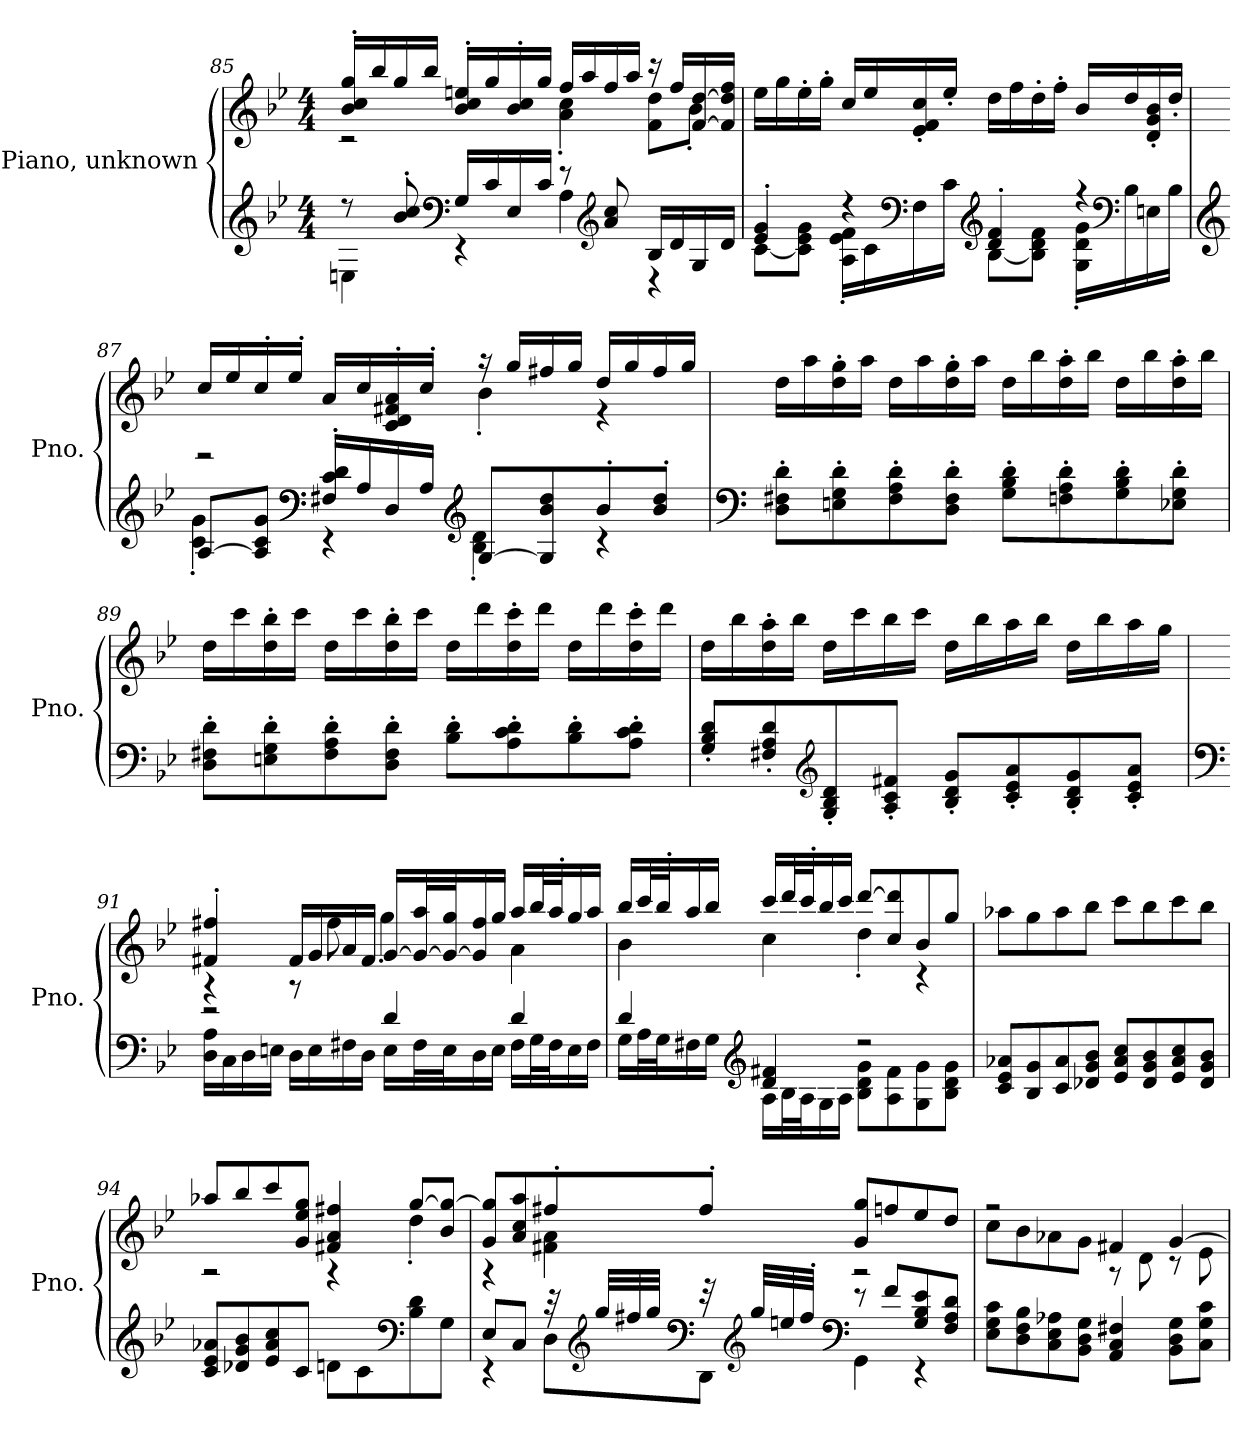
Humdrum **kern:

**kern	**kern
*part1	*part1
*staff2	*staff1
*I"Piano, unknown	*
*I'Pno.	*
!!LO:LB:g=z
*clefG2	*clefG2
*k[b-e-]	*k[b-e-]
*M4/4	*M4/4
=85	=85
*^	*^
8r	4En\	16b-/' 16cc/' 16gg/'LL	2r
.	.	16bb-/	.
8b-/' 8cc/'	.	16gg/	.
.	.	16bb-/JJ	.
*clefF4	*	*	*
16G/LL	4r	16b-/' 16cc/' 16een/'LL	.
16c/	.	16gg/	.
16E/	.	16b-/' 16cc/'	.
16c/JJ	.	16gg/JJ	.
8r	4A\	16ff/LL	4a\' 4cc\'
.	.	16aa/	.
*clefG2	*	*	*
8a/ 8cc/	.	16ff/	.
.	.	16aa/JJ	.
16B-/LL	4r	16r	8f\ 8dd\L
16d/	.	16ff/LL	.
16G/	.	[16f/ [16dd/	8b-'\J
16d/JJ	.	16f/] 16dd/] 16ff/JJ	.
*	*	*v	*v
=86	=86	=86
4e-/' 4g/'	[8c\L	16ee-\LL
.	.	16gg\
.	8c\] 8e-\ 8g\J	16ee-'\
.	.	16gg'\JJ
4r	16A\' 16e-\' 16f\'LL	16cc/LL
.	16c\	16ee-/
*clefF4	*	*
.	16F\	16e-/' 16f/' 16cc/'
.	16c\JJ	16ee-'/JJ
*clefG2	*	*
4d/' 4f/'	[8B-\L	16dd\LL
.	.	16ff\
.	8B-\] 8d\ 8f\J	16dd'\
.	.	16ff'\JJ
4r	16G\' 16d\' 16g\'LL	16b-/LL
*clefF4	*	*
.	16B-\	16dd/
.	16En\	16d/' 16g/' 16b-/'
.	16B-\JJ	16dd'/JJ
!!LO:LB:g=z
=87	=87	=87
*clefG2	*	*
*	*	*^
[8A/L	4c\' 4g\'	16cc/LL	2r
.	.	16ee-/	.
8A/] 8c/ 8g/J	.	16cc'/	.
.	.	16ee-'/JJ	.
*clefF4	*	*	*
16F#X/' 16c/' 16d/'LL	4r	16a/LL	.
16A/	.	16cc/	.
16D/	.	16c/' 16d/' 16f#X/' 16a/'	.
16A/JJ	.	16cc'/JJ	.
*clefG2	*	*	*
[8G/L	4B-\' 4d\'	16r	4b-'\
.	.	16gg/LL	.
8G/] 8b-/ 8dd/	.	16ff#X/	.
.	.	16gg/JJ	.
8b-'/	4r	16dd/LL	4r
.	.	16gg/	.
8b-/' 8dd/'J	.	16ff#/	.
.	.	16gg/JJ	.
*v	*v	*	*
*	*v	*v
=88	=88
*clefF4	*
8D\' 8F#X\' 8d\'L	16dd\LL
.	16aa\
8En\' 8G\' 8d\'	16dd\' 16gg\'
.	16aa\JJ
8F#\' 8A\' 8d\'	16dd\LL
.	16aa\
8D\' 8F#\' 8d\'J	16dd\' 16gg\'
.	16aa\JJ
8G\' 8B-\' 8d\'L	16dd\LL
.	16bb-\
8Fn\' 8A\' 8d\'	16dd\' 16aa\'
.	16bb-\JJ
8G\' 8B-\' 8d\'	16dd\LL
.	16bb-\
8E-X\' 8G\' 8d\'J	16dd\' 16aa\'
.	16bb-\JJ
!!LO:LB:g=z
=89	=89
8D\' 8F#X\' 8d\'L	16dd\LL
.	16ccc\
8En\' 8G\' 8d\'	16dd\' 16bb-\'
.	16ccc\JJ
8F#\' 8A\' 8d\'	16dd\LL
.	16ccc\
8D\' 8F#\' 8d\'J	16dd\' 16bb-\'
.	16ccc\JJ
8B-\' 8d\'L	16dd\LL
.	16ddd\
8A\' 8c\' 8d\'	16dd\' 16ccc\'
.	16ddd\JJ
8B-\' 8d\'	16dd\LL
.	16ddd\
8A\' 8c\' 8d\'J	16dd\' 16ccc\'
.	16ddd\JJ
=90	=90
8G/' 8B-/' 8d/'L	16dd\LL
.	16bb-\
8F#X/' 8A/' 8d/'	16dd\' 16aa\'
.	16bb-\JJ
*clefG2	*
8G/' 8B-/' 8d/'	16dd\LL
.	16ccc\
8A/' 8c/' 8f#X/'J	16bb-\
.	16ccc\JJ
8B-/' 8d/' 8g/'L	16dd\LL
.	16bb-\
8c/' 8e-/' 8a/'	16aa\
.	16bb-\JJ
8B-/' 8d/' 8g/'	16dd\LL
.	16bb-\
8c/' 8e-/' 8a/'J	16aa\
.	16gg\JJ
!!LO:LB:g=z
=91	=91
*clefF4	*
*^	*^
2r	16D\ 16A\LL	4f#X/' 4ff#X/'	4r
.	16C\	.	.
.	16D\	.	.
.	16En\JJ	.	.
.	16D\LL	16f#/LL	8r
.	16E\	16g/	.
.	16F#X\	16a/	8ff#\
.	16D\JJ	16f#/JJ	.
4d/	16E\LL	[16g/LL	4gg'\
.	32F#\L	32g/_ 32aa/L	.
.	32E\J	32g/_ 32gg/J	.
.	16D\	16g/] 16ff#/	.
.	16E\JJ	16gg/JJ	.
4d/	16F#\LL	16aa/LL	4a\
.	32G\L	32bb-/L	.
.	32F#\J	32aa'/J	.
.	16E\	16gg/	.
.	16F#\JJ	16aa/JJ	.
!!LO:LB:g=z	!!
=92	=92	=92	=92
4d/	16G\LL	16bb-/LL	4b-\
.	32A\L	32ccc/L	.
.	32G\J	32bb-'/J	.
.	16F#X\	16aa/	.
.	16G\JJ	16bb-/JJ	.
*clefG2	*	*	*
4d/ 4f#X/	16A\LL	16ccc/LL	4cc\
.	32B-\L	32ddd/L	.
.	32A\J	32ccc'/J	.
.	16G\	16bb-/	.
.	16A\JJ	16ccc/JJ	.
2r	8B-\ 8d\ 8g\L	[8ddd/L	4dd'\
.	8A\ 8f#\	8cc/ 8ddd/]	.
.	8G\ 8g\	8b-/	4r
.	8B-\ 8d\ 8g\J	8gg/J	.
*v	*v	*	*
*	*v	*v
=93	=93
8c/ 8e-/ 8a-X/L	8aa-X\L
8B-/ 8g/	8gg\
8c/ 8a-/	8aa-\
8d-X/ 8g/ 8b-/J	8bb-\J
8e-/ 8a-/ 8cc/L	8ccc\L
8d-/ 8g/ 8b-/	8bb-\
8e-/ 8a-/ 8cc/	8ccc\
8d-/ 8g/ 8b-/J	8bb-\J
!!LO:PB:g=z
=94	=94
*	*^
8c/ 8e-/ 8a-X/L	8aa-X/L	2r
8d-X/ 8g/ 8b-/	8bb-/	.
8e-/ 8a-/ 8cc/	8ccc/	.
8c/J	8g/ 8ee-/ 8gg/J	.
8dn\L	4f#X/ 4a/ 4ff#X/	4r
8c\	.	.
*clefF4	*	*
8B-\ 8d\	[8gg/L	4dd'\
8G\J	8b-/ 8gg/_J	.
=95	=95	=95
*^	*	*
8E-/L	4r	8g/ 8gg/]L	4r
8C/J	.	8a/ 8cc/ 8aa/	.
32r	8D\L	8ff#X'/	4f#X\ 4a\
*clefG2	*	*	*
32gg/LLL	.	.	.
32ff#X/	.	.	.
32gg/JJJ	.	.	.
*clefF4	*	*	*
32r	8DD\J	8ff#'/J	.
*clefG2	*	*	*
32gg/LLL	.	.	.
32een/	.	.	.
32ff#'/JJJ	.	.	.
*clefF4	*	*	*
8r	4GG\	8g/ 8gg/L	2r
8f/L	.	8ffn/	.
8G/ 8B-/ 8e-/	4r	8ee-/	.
8F/ 8A/ 8d/J	.	8dd/J	.
*v	*v	*	*
!!LO:LB:g=z	!!
=96	=96	=96
8E-\ 8G\ 8c\L	2r	8cc\L
8D\ 8F\ 8B-\	.	8b-\
8C\ 8E-\ 8A-X\	.	8a-X\
8BB-\ 8D\ 8G\J	.	8g\J
4AA/ 4C/ 4F#X/	4f#X/	8r
.	.	8d\
8BB-\ 8D\ 8G\L	[4g/	8r
8C\ 8G\ 8c\J	.	8e-\
*	*v	*v
=	=
*-	*-
